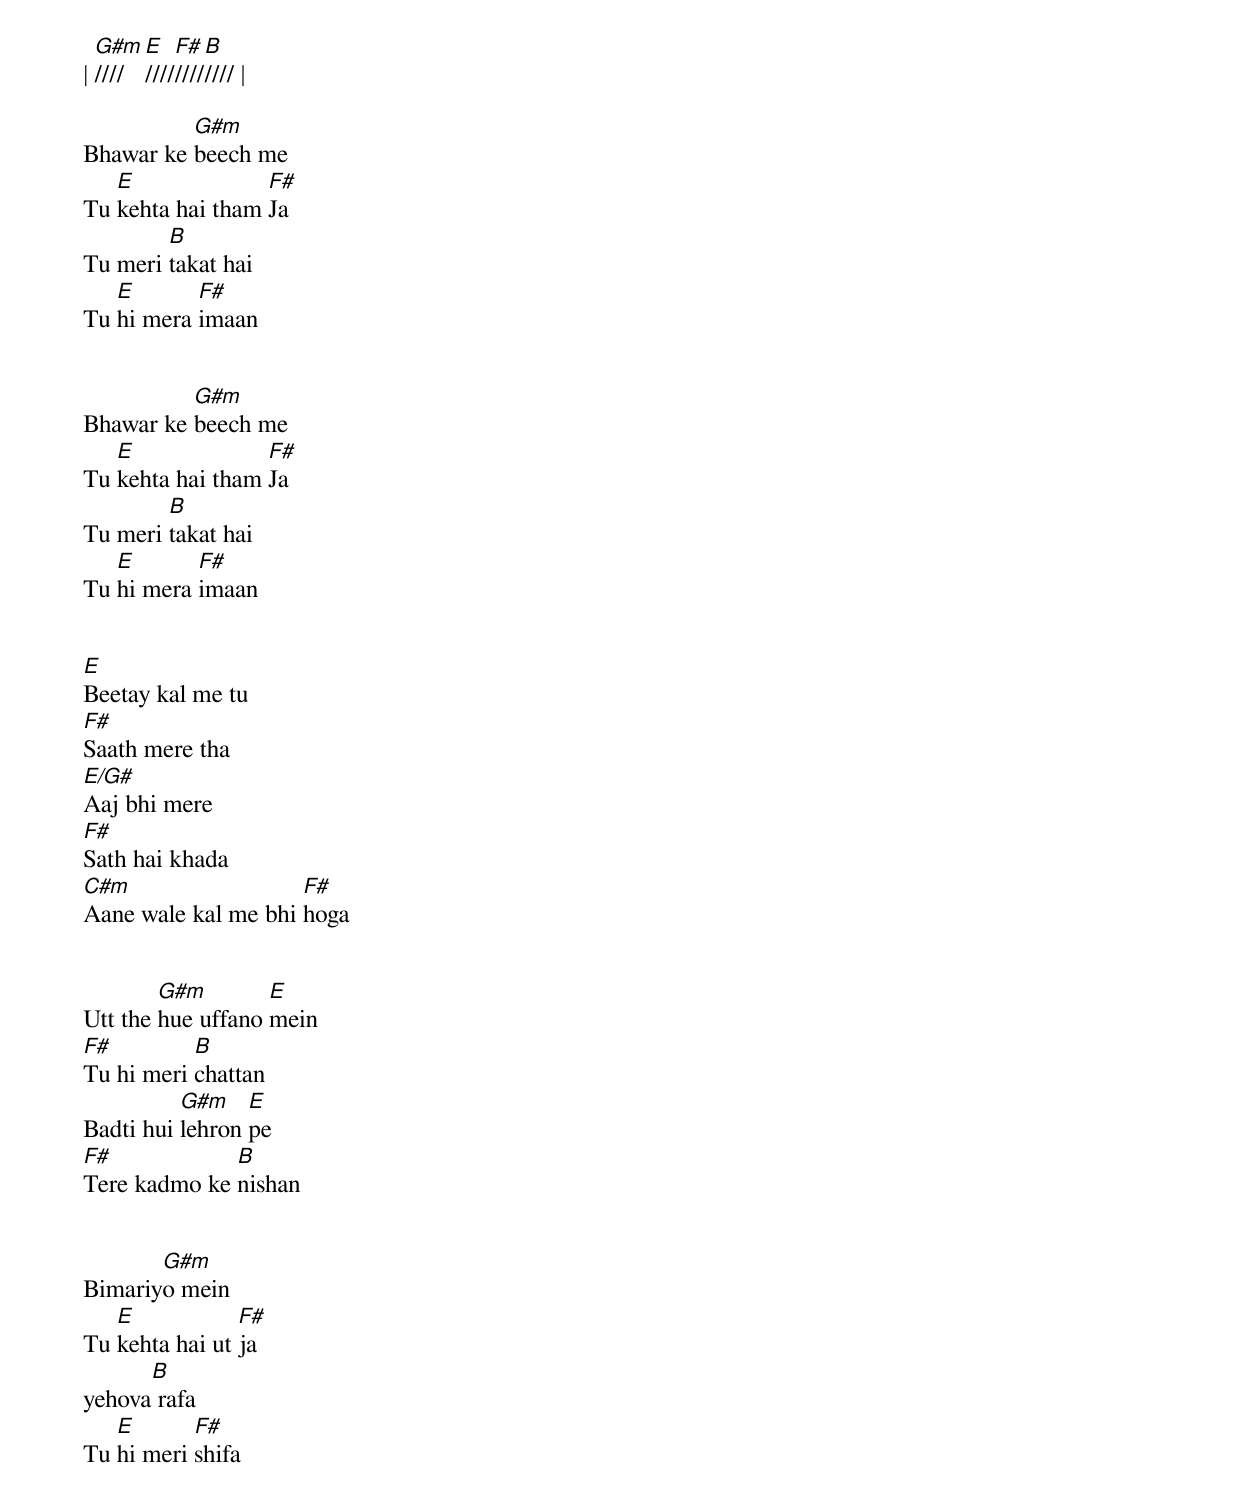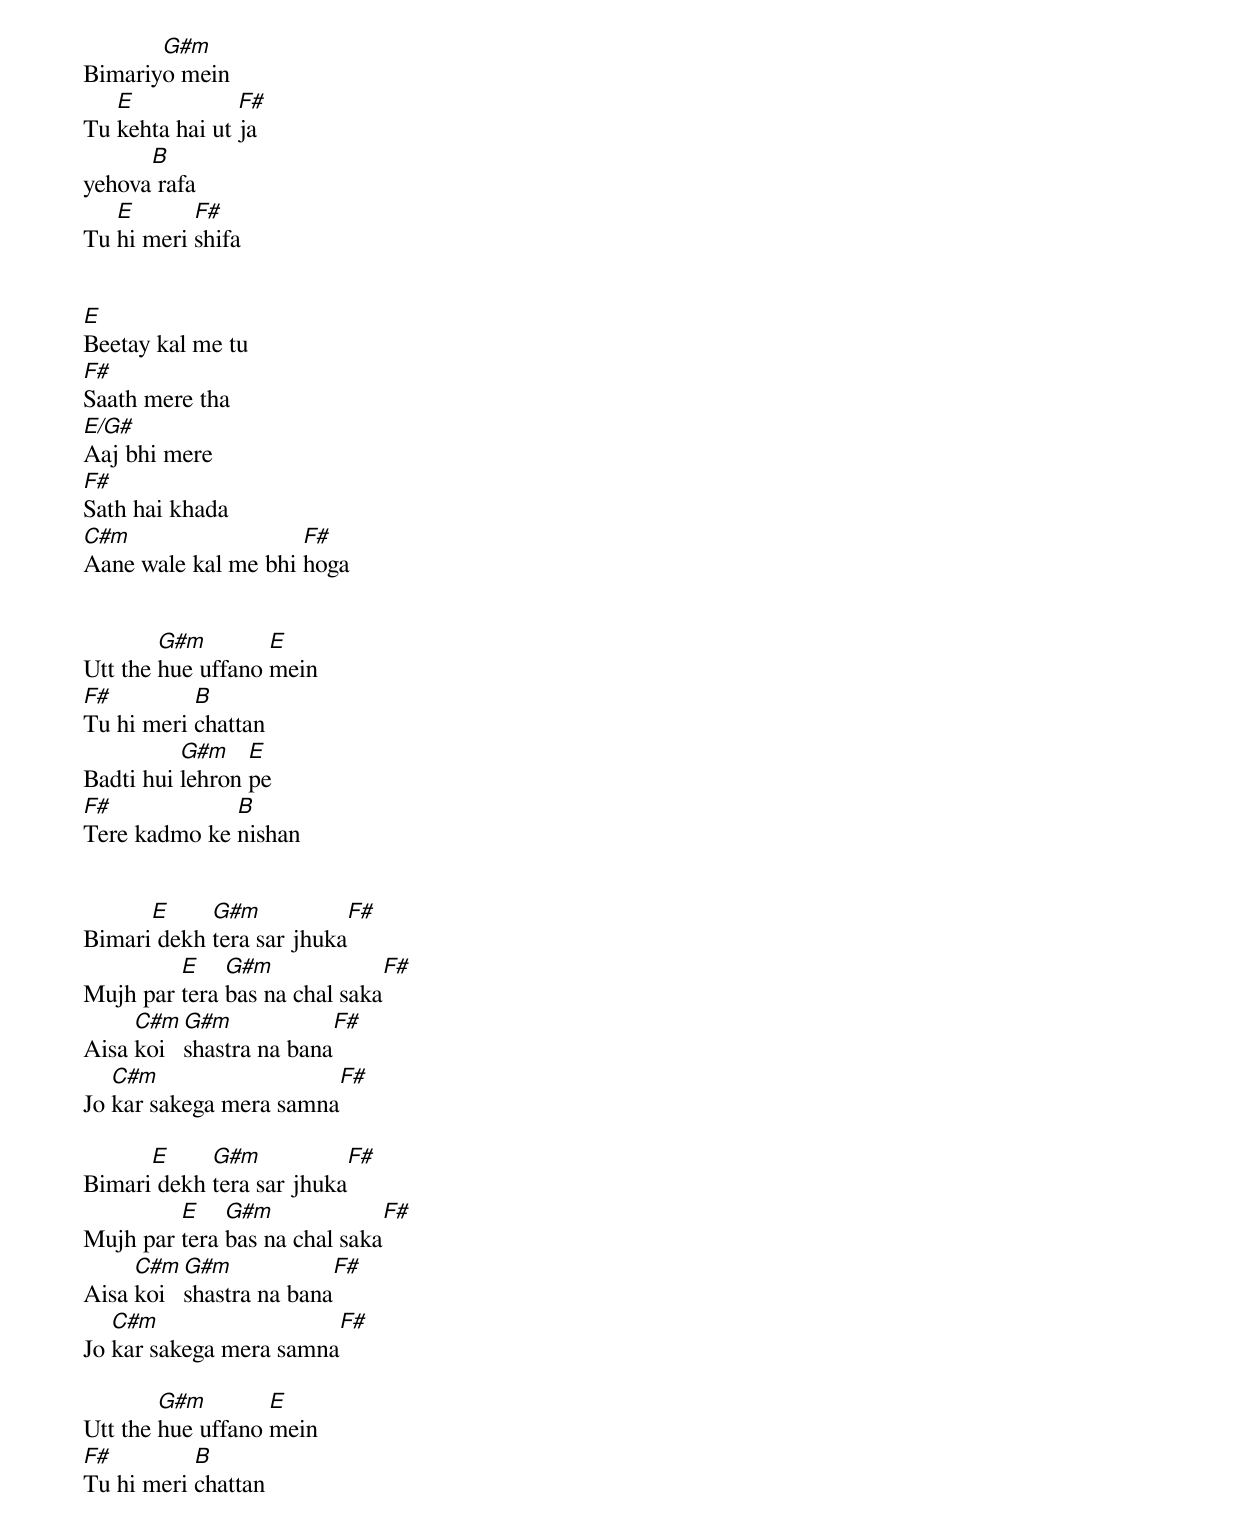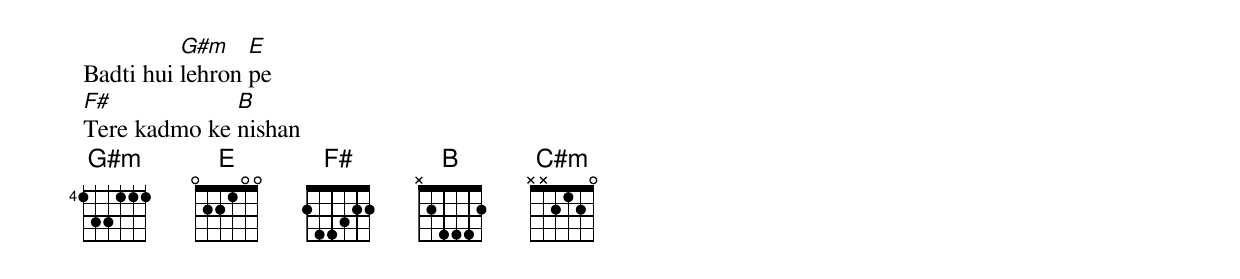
| [G#m]////[E]////[F#]////[B]//// |

Bhawar ke [G#m]beech me
Tu [E]kehta hai tham [F#]Ja
Tu meri [B]takat hai
Tu [E]hi mera [F#]imaan


Bhawar ke [G#m]beech me
Tu [E]kehta hai tham [F#]Ja
Tu meri [B]takat hai
Tu [E]hi mera [F#]imaan


[E]Beetay kal me tu
[F#]Saath mere tha
[E/G#]Aaj bhi mere
[F#]Sath hai khada
[C#m]Aane wale kal me bhi [F#]hoga


Utt the [G#m]hue uffano [E]mein
[F#]Tu hi meri [B]chattan
Badti hui [G#m]lehron [E]pe
[F#]Tere kadmo ke [B]nishan


Bimariy[G#m]o mein
Tu [E]kehta hai ut [F#]ja
yehova[B] rafa
Tu [E]hi meri [F#]shifa


Bimariy[G#m]o mein
Tu [E]kehta hai ut [F#]ja
yehova[B] rafa
Tu [E]hi meri [F#]shifa


[E]Beetay kal me tu
[F#]Saath mere tha
[E/G#]Aaj bhi mere
[F#]Sath hai khada
[C#m]Aane wale kal me bhi [F#]hoga


Utt the [G#m]hue uffano [E]mein
[F#]Tu hi meri [B]chattan
Badti hui [G#m]lehron [E]pe
[F#]Tere kadmo ke [B]nishan


Bimari[E] dekh [G#m]tera sar jhuka[F#]
Mujh par [E]tera [G#m]bas na chal saka[F#]
Aisa [C#m]koi [G#m]shastra na bana[F#]
Jo [C#m]kar sakega mera samna[F#]

Bimari[E] dekh [G#m]tera sar jhuka[F#]
Mujh par [E]tera [G#m]bas na chal saka[F#]
Aisa [C#m]koi [G#m]shastra na bana[F#]
Jo [C#m]kar sakega mera samna[F#]

Utt the [G#m]hue uffano [E]mein
[F#]Tu hi meri [B]chattan
Badti hui [G#m]lehron [E]pe
[F#]Tere kadmo ke [B]nishan
